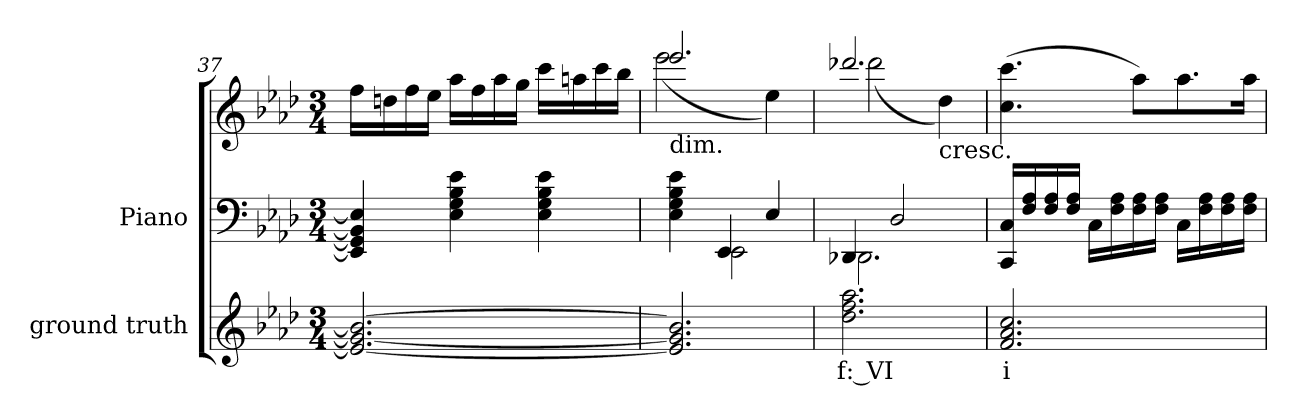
**kern	**text	**kern	**kern
*part2	*part2	*part1	*part1
*staff3	*staff3	*staff2	*staff1
*I"ground truth	*	*I"Piano	*
*	*	*I'Pno	*
!!LO:LB:g=z
*	*	*clefF4	*clefG2
*k[b-e-a-d-]	*	*k[b-e-a-d-]	*k[b-e-a-d-]
*A-:	*	*A-:	*A-:
*M3/4	*	*M3/4	*M3/4
=37	=37	=37	=37
2.e-_ 2.g_ 2.b-_	.	4EE-/] 4GG/] 4BB-/] 4E-/]	16ff\LL
.	.	.	16ddn\
.	.	.	16ff\
.	.	.	16ee-\JJ
.	.	4E-\ 4G\ 4B-\ 4e-\	16aa-\LL
.	.	.	16ff\
.	.	.	16aa-\
.	.	.	16gg\JJ
.	.	4E-\ 4G\ 4B-\ 4e-\	16ccc\LL
.	.	.	16aan\
.	.	.	16ccc\
.	.	.	16bb-\JJ
=38	=38	=38	=38
*	*	*^	*^
*	*	*	*	*	*^
!	!	!	!	!LO:TX:b:t=dim.	!	!
2.e-] 2.g] 2.b-]	.	4E-\ 4G\ 4B-\ 4e-\	4ryy	2.eee-/	(<2eee-\	4ryy
.	.	4EE-/	2EE-\	.	.	2ryy
.	.	4E-/	.	.	4ee-\)	.
*	*	*	*	*v	*v	*v
=39	=39	=39	=39	=39
*	*	*	*	*^
2.dd- 2.ff 2.aa-	f: VI	4DD-X/	2.DD-\	2.ddd-X/	(<2ddd-\
.	.	2D-/	.	.	.
!	!	!	!	!	!LO:TX:b:t=cresc.
.	.	.	.	.	4dd-\)
*	*	*v	*v	*	*
*	*	*	*v	*v
=40	=40	=40	=40
2.f 2.a- 2.cc	i	16CC/ 16C/LL	(>4.cc\ 4.ccc\
.	.	16F/ 16A-/	.
.	.	16F/ 16A-/	.
.	.	16F/ 16A-/JJ	.
.	.	16C\LL	.
.	.	16F\ 16A-\	.
.	.	16F\ 16A-\	8aa-\L)
.	.	16F\ 16A-\JJ	.
.	.	16C\LL	8.aa-\
.	.	16F\ 16A-\	.
.	.	16F\ 16A-\	.
.	.	16F\ 16A-\JJ	16aa-\Jk
=	=	=	=
*-	*-	*-	*-
